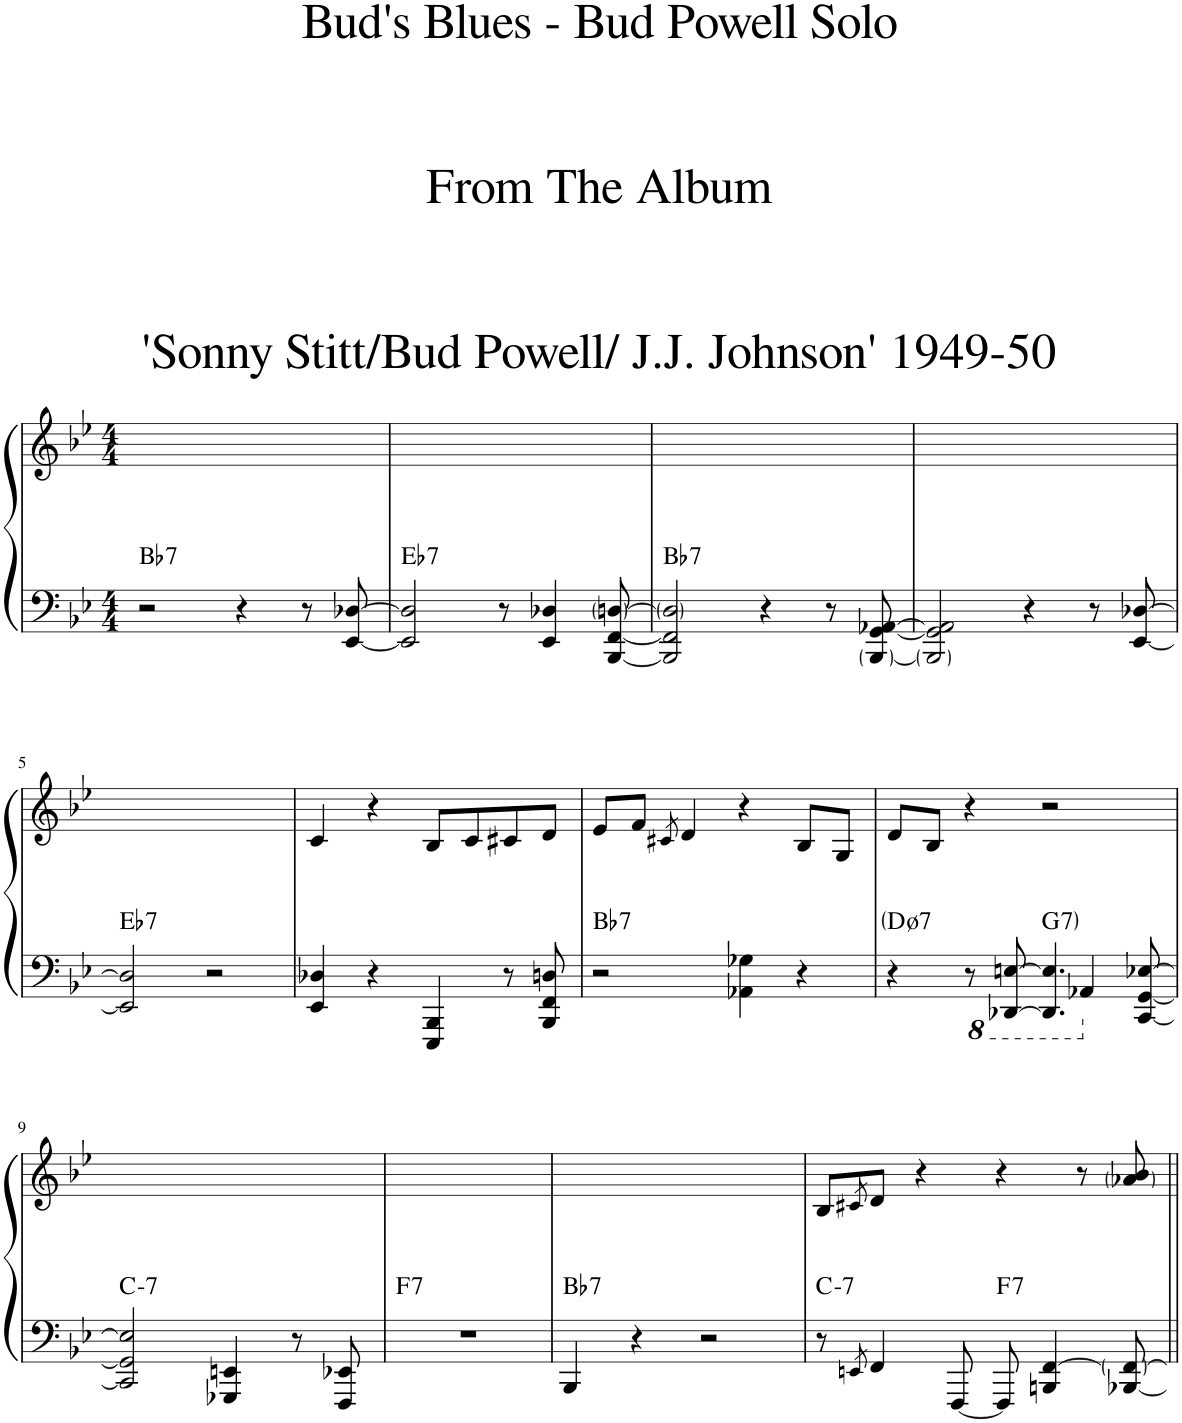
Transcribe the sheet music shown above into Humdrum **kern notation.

**kern	**kern	**harte
*part1	*part1	*part1
*staff2	*staff1	*
*I"Piano	*	*
*I'Pno.	*	*
*clefF4	*clefG2	*
*k[b-e-]	*k[b-e-]	*
*M4/4	*M4/4	*
=1	=1	=1
!	!	!LO:H:kt=7
2r	1ryy	Bb:7
4r	.	.
8r	.	.
[8EE-/ [8D-X/	.	.
=2	=2	=2
!	!	!LO:H:kt=7
2EE-/] 2D-/]	1ryy	Eb:7
8r	.	.
4EE-/ 4D-X/	.	.
[8BBB-/ [8FF/ [8Dn/	.	.
=3	=3	=3
!	!	!LO:H:kt=7
2BBB-/] 2FF/] 2D/]	1ryy	Bb:7
4r	.	.
8r	.	.
[8BBB-/ [8GG/ [8AA-X/	.	.
=4	=4	=4
2BBB-/] 2GG/] 2AA-/]	1ryy	.
4r	.	.
8r	.	.
[8EE-/ [8D-X/	.	.
!!LO:LB:g=z
=5	=5	=5
!	!	!LO:H:kt=7
2EE-/] 2D-/]	1ryy	Eb:7
2r	.	.
=6	=6	=6
4EE-/ 4D-X/	4c/	.
4r	4r	.
4EEE-/ 4BBB-/	8B-/L	.
.	8c/	.
8r	8c#X/	.
8BBB-/ 8FF/ 8Dn/	8d/J	.
=7	=7	=7
!	!	!LO:H:kt=7
2r	8e-/L	Bb:7
.	8f/J	.
.	8qc#X/	.
.	4d/	.
4AA-X\ 4G-X\	4r	.
4r	8B-/L	.
.	8G/J	.
=8	=8	=8
*^	*	*
!	!	!	!LO:H:kt=7
4r	8ryy	8d/L	D:hdim7
*v	*v	*	*
.	8B-/J	.
8r	4r	.
*8ba	*	*
[8DDD-X/ [8EEn/	.	.
!	!	!LO:H:kt=7
4.DDD-/] 4.EE/]	2r	G:7
*^	*	*
.	4AAA-X/	.	.
[8CCC/ [8GGG/ [8EE-X/	8ryy	.	.
*v	*v	*	*
!!LO:LB:g=z
=9	=9	=9
*X8ba	*	*
*^	*	*
!	!	!	!LO:H:kt=7
*v	*v	*	*
2CC/] 2GG/] 2E-/]	1ryy	C:min7
4GGG-X/ 4EEn/	.	.
8r	.	.
8FFF/ 8EE-X/	.	.
=10	=10	=10
!	!	!LO:H:kt=7
1r	1ryy	F:7
=11	=11	=11
!	!	!LO:H:kt=7
4BBB-/	1ryy	Bb:7
4r	.	.
2r	.	.
=12	=12	=12
!	!	!LO:H:kt=7
8r	8B-/L	C:min7
8qEEn/	8qc#X/	.
4FF/	8d/J	.
.	4r	.
[8FFF/	.	.
!	!	!LO:H:kt=7
8FFF/]	4r	F:7
4BBBn/ [4FF/	.	.
.	8r	.
[8BBB-X/ 8FF/_	8a-X/ 8b-/	.
=||	=||	=||
*-	*-	*-
